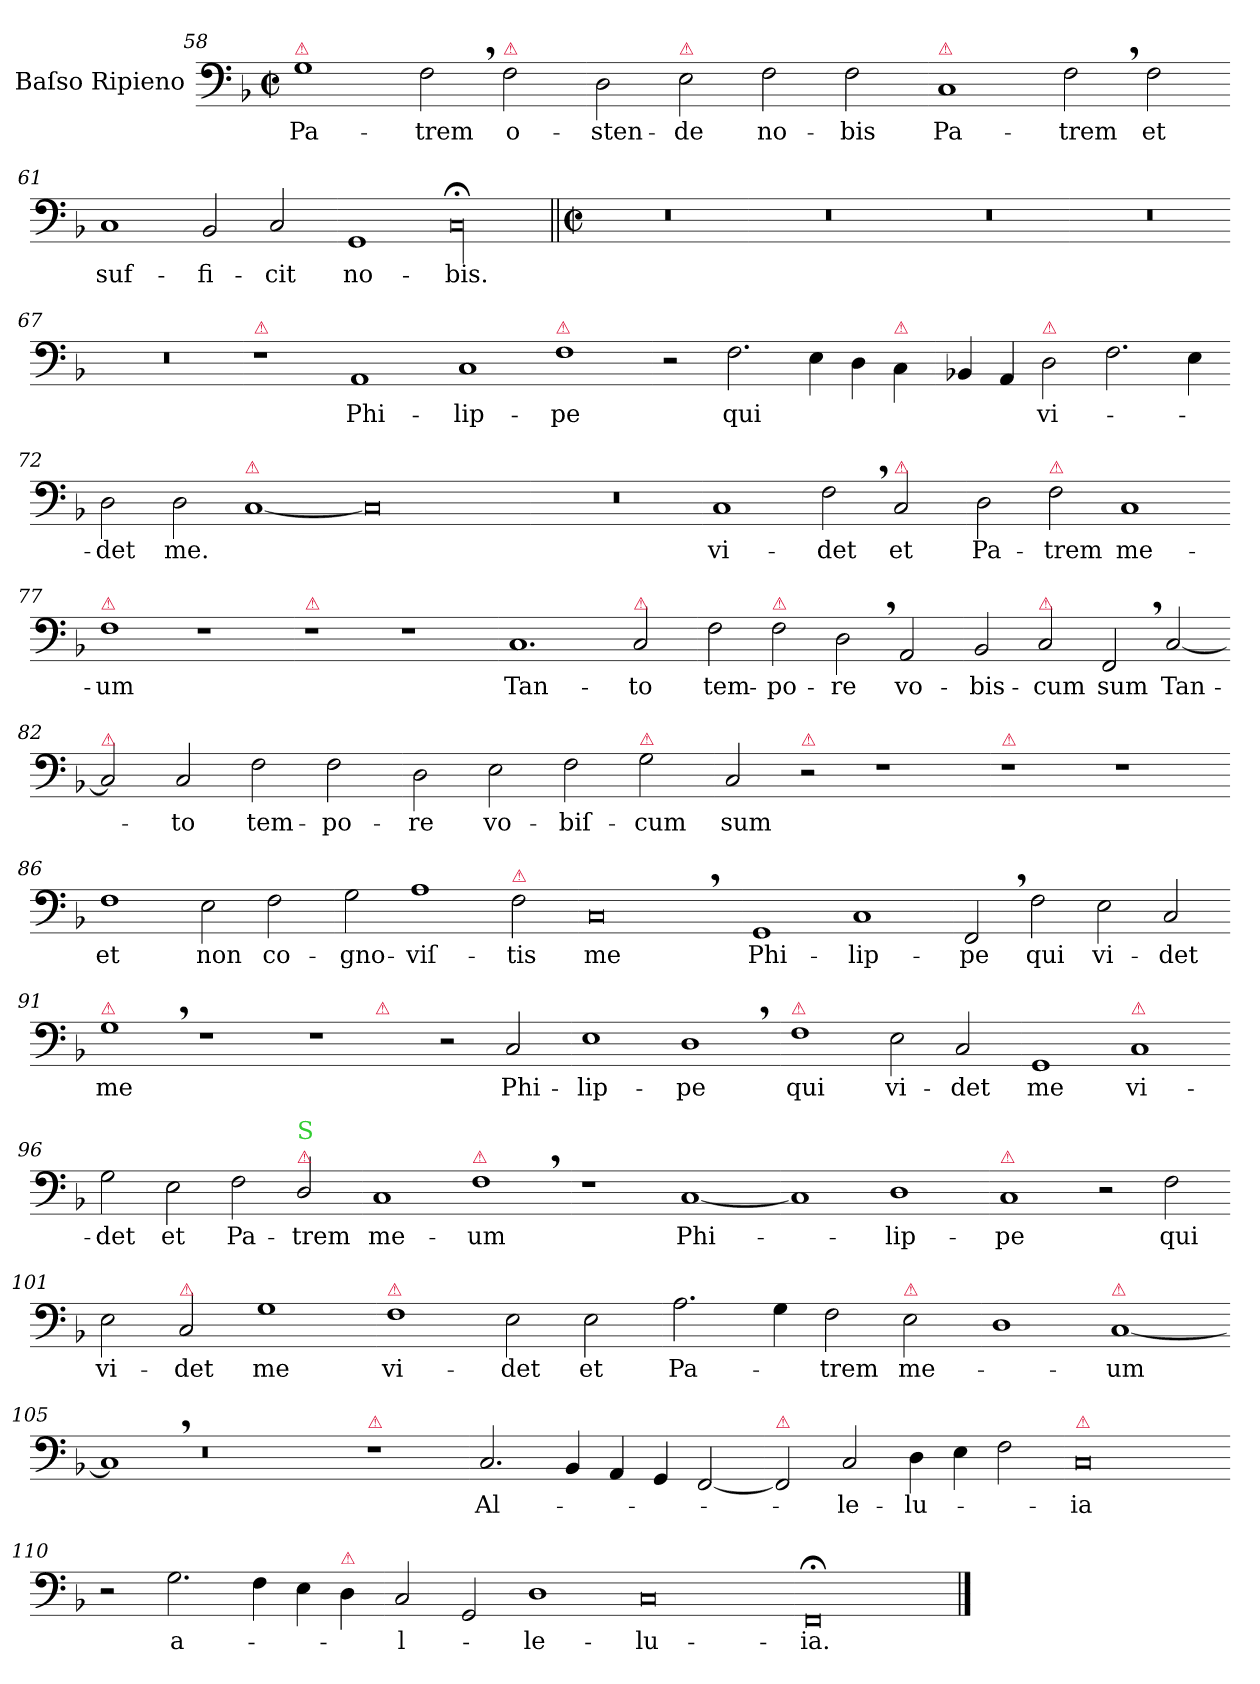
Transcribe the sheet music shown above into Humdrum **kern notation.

**kern	**text
*part1	*part1
*staff1	*staff1
*I"Baſso Ripieno	*
*clefF4	*
*k[b-]	*
*M2/1	*
*met(c|)	*
=58	=58
!LO:TX:a:color=crimson:t=⚠	!
1G\	Pa-
2F,<\	-trem
!LO:TX:a:color=crimson:t=⚠	!
2F\	o-
=59-	=59-
2D\	-sten-
!LO:TX:a:color=crimson:t=⚠	!
2E\	-de
2F\	no-
2F\	-bis
=60-	=60-
!LO:TX:a:color=crimson:t=⚠	!
1C/	Pa-
2F,<\	-trem
2F\	et
=61-	=61-
1C/	suf-
2BB-/	-fi-
2C/	-cit
=62-	=62-
1GG/	no-
!LO:N:vis=00	!
1C;<\	-bis.
=63||	=63||
*M2/1	*
*met(c|)	*
0r	.
=64-	=64-
0r	.
=65-	=65-
0r	.
=66-	=66-
0r	.
=67-	=67-
0r	.
=68-	=68-
!LO:TX:a:color=crimson:t=⚠	!
1r	.
1AA/	Phi-
=69-	=69-
1C/	-lip-
!LO:TX:a:color=crimson:t=⚠	!
1F\	-pe
=70-	=70-
2r	.
2.F\	qui
4E\	.
4D\	.
!LO:TX:a:color=crimson:t=⚠	!
4C\	.
=71-	=71-
4BB-X/	.
4AA/	.
!LO:TX:a:color=crimson:t=⚠	!
2D\	vi-
2.F\	.
4E\	.
=72-	=72-
2D\	-det
2D\	me.
!LO:TX:a:color=crimson:t=⚠	!
[1C	.
=73-	=73-
0C]	.
=74-	=74-
0r	.
=75-	=75-
1C/	vi-
2F,<\	-det
!LO:TX:a:color=crimson:t=⚠	!
2C/	et
=76-	=76-
2D\	Pa-
!LO:TX:a:color=crimson:t=⚠	!
2F\	-trem
1C/	me-
=77-	=77-
!LO:TX:a:color=crimson:t=⚠	!
1F\	-um
1r	.
=78-	=78-
!LO:TX:a:color=crimson:t=⚠	!
1r	.
1r	.
=79-	=79-
1.C/	Tan-
!LO:TX:a:color=crimson:t=⚠	!
2C/	-to
=80-	=80-
2F\	tem-
!LO:TX:a:color=crimson:t=⚠	!
2F\	-po-
2D,<\	-re
2AA/	vo-
=81-	=81-
2BB-/	-bis-
!LO:TX:a:color=crimson:t=⚠	!
2C/	-cum
2FF,</	sum
[2C	Tan-
=82-	=82-
!LO:TX:a:color=crimson:t=⚠	!
2C]	.
2C/	-to
2F\	tem-
2F\	-po-
=83-	=83-
2D\	-re
2E\	vo-
2F\	-biſ-
!LO:TX:a:color=crimson:t=⚠	!
2G\	-cum
=84-	=84-
2C/	sum
!LO:TX:a:color=crimson:t=⚠	!
2r	.
1r	.
=85-	=85-
!LO:TX:a:color=crimson:t=⚠	!
1r	.
1r	.
=86-	=86-
1F\	et
2E\	non
2F\	co-
=87-	=87-
2G\	-gno-
1A\	-viſ-
!LO:TX:a:color=crimson:t=⚠	!
2F\	-tis
=88-	=88-
0C,</	me
=89-	=89-
1GG/	Phi-
1C/	-lip-
=90-	=90-
2FF,</	-pe
2F\	qui
2E\	vi-
2C/	-det
=91-	=91-
!LO:TX:a:color=crimson:t=⚠	!
1G,<\	me
1r	.
=92-	=92-
*^	*
1r	2ryy	.
!	!LO:TX:a:color=crimson:t=⚠	!
.	1.ryy	.
2r	.	.
2C/	.	Phi-
*v	*v	*
=93-	=93-
1E\	-lip-
1D,<\	-pe
=94-	=94-
!LO:TX:a:color=crimson:t=⚠	!
1F\	qui
2E\	vi-
2C/	-det
=95-	=95-
1GG/	me
!LO:TX:a:color=crimson:t=⚠	!
1C/	vi-
=96-	=96-
2G\	-det
2E\	et
2F\	Pa-
!LO:TX:a:color=crimson:t=⚠	!
!LO:TX:a:color=limegreen:t=S	!
2D/	-trem
=97-	=97-
1C/	me-
!LO:TX:a:color=crimson:t=⚠	!
1F,<\	-um
=98-	=98-
1r	.
[1C	Phi-
=99-	=99-
1C]	.
1D\	-lip-
=100-	=100-
!LO:TX:a:color=crimson:t=⚠	!
1C/	-pe
2r	.
2F\	qui
=101-	=101-
2E\	vi-
!LO:TX:a:color=crimson:t=⚠	!
2C/	-det
1G\	me
=102-	=102-
!LO:TX:a:color=crimson:t=⚠	!
1F\	vi-
2E\	-det
2E\	et
=103-	=103-
2.A\	Pa-
4G\	.
2F\	-trem
!LO:TX:a:color=crimson:t=⚠	!
2E\	me-
=104-	=104-
1D\	.
!LO:TX:a:color=crimson:t=⚠	!
[1C	-um
=105-	=105-
1C,<]	.
0r	.
=106-	=106-
!LO:TX:a:color=crimson:t=⚠	!
1r	.
=107-	=107-
2.C/	Al-
4BB-/	.
4AA/	.
4GG/	.
[2FF	.
=108-	=108-
!LO:TX:a:color=crimson:t=⚠	!
2FF]	.
2C/	-le-
4D\	-lu-
4E\	.
2F\	.
=109-	=109-
!LO:TX:a:color=crimson:t=⚠	!
0C/	-ia
=110-	=110-
2r	.
2.G\	a-
4F\	.
4E\	.
!LO:TX:a:color=crimson:t=⚠	!
4D\	.
=111-	=111-
2C/	-l-
2GG/	.
1D\	-le-
=112-	=112-
0C/	-lu-
=113-	=113-
0FF;</	-ia.
==	==
*-	*-
